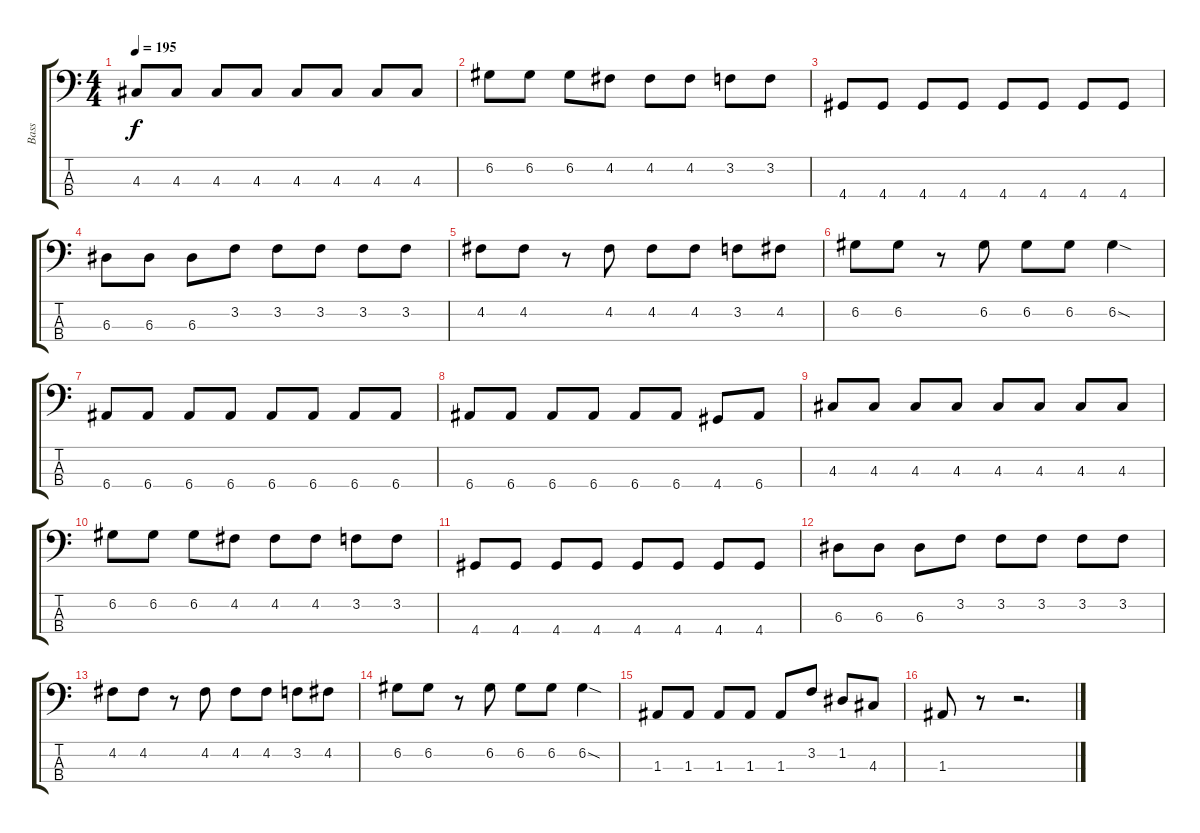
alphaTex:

\track ("Bass" "Bass") {instrument electricbasspick}
\staff {score tabs}
\tuning (G2 D2 A1 E1) {hide}
\ts (4 4)
\tempo 195
\clef f4
\ks c
4.3.8{dy f} 4.3.8 4.3.8 4.3.8 4.3.8 4.3.8 4.3.8 4.3.8 |
6.2.8 6.2.8 6.2.8 4.2.8 4.2.8 4.2.8 3.2.8 3.2.8 |
4.4.8 4.4.8 4.4.8 4.4.8 4.4.8 4.4.8 4.4.8 4.4.8 |
6.3.8 6.3.8 6.3.8 3.2.8 3.2.8 3.2.8 3.2.8 3.2.8 |
4.2.8 4.2.8 r.8 4.2.8 4.2.8 4.2.8 3.2.8 4.2.8 |
6.2.8 6.2.8 r.8 6.2.8 6.2.8 6.2.8 6.2{sod}.4 |
6.4.8 6.4.8 6.4.8 6.4.8 6.4.8 6.4.8 6.4.8 6.4.8 |
6.4.8 6.4.8 6.4.8 6.4.8 6.4.8 6.4.8 4.4.8 6.4.8 |
4.3.8 4.3.8 4.3.8 4.3.8 4.3.8 4.3.8 4.3.8 4.3.8 |
6.2.8 6.2.8 6.2.8 4.2.8 4.2.8 4.2.8 3.2.8 3.2.8 |
4.4.8 4.4.8 4.4.8 4.4.8 4.4.8 4.4.8 4.4.8 4.4.8 |
6.3.8 6.3.8 6.3.8 3.2.8 3.2.8 3.2.8 3.2.8 3.2.8 |
4.2.8 4.2.8 r.8 4.2.8 4.2.8 4.2.8 3.2.8 4.2.8 |
6.2.8 6.2.8 r.8 6.2.8 6.2.8 6.2.8 6.2{sod}.4 |
1.3.8 1.3.8 1.3.8 1.3.8 1.3.8 3.2.8 1.2.8 4.3.8 |
1.3.8 r.8 r.2{d}
